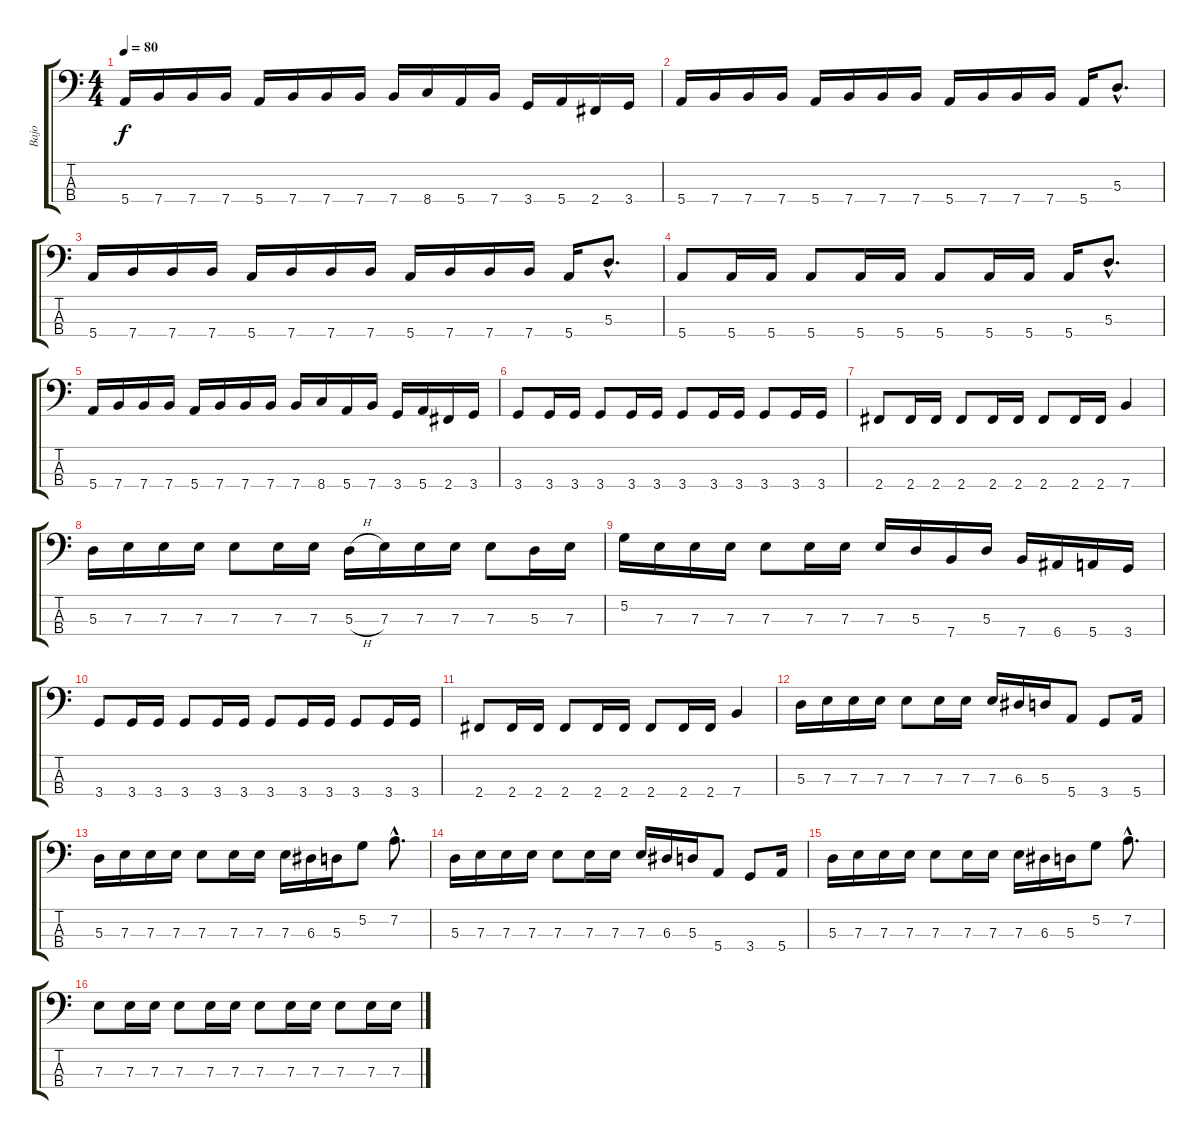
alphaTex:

\track ("Bajo" "Bajo") {instrument electricbassfinger}
\staff {score tabs}
\tuning (G2 D2 A1 E1) {hide}
\ts (4 4)
\tempo 80
\clef f4
\ks c
5.4.16{dy f} 7.4.16 7.4.16 7.4.16 5.4.16 7.4.16 7.4.16 7.4.16 7.4.16 8.4.16 5.4.16 7.4.16 3.4.16 5.4.16 2.4.16 3.4.16 |
5.4.16 7.4.16 7.4.16 7.4.16 5.4.16 7.4.16 7.4.16 7.4.16 5.4.16 7.4.16 7.4.16 7.4.16 5.4.16 5.3{hac}.8{d} |
5.4.16 7.4.16 7.4.16 7.4.16 5.4.16 7.4.16 7.4.16 7.4.16 5.4.16 7.4.16 7.4.16 7.4.16 5.4.16 5.3{hac}.8{d} |
5.4.8 5.4.16 5.4.16 5.4.8 5.4.16 5.4.16 5.4.8 5.4.16 5.4.16 5.4.16 5.3{hac}.8{d} |
5.4.16 7.4.16 7.4.16 7.4.16 5.4.16 7.4.16 7.4.16 7.4.16 7.4.16 8.4.16 5.4.16 7.4.16 3.4.16 5.4.16 2.4.16 3.4.16 |
3.4.8 3.4.16 3.4.16 3.4.8 3.4.16 3.4.16 3.4.8 3.4.16 3.4.16 3.4.8 3.4.16 3.4.16 |
2.4.8 2.4.16 2.4.16 2.4.8 2.4.16 2.4.16 2.4.8 2.4.16 2.4.16 7.4.4 |
5.3.16 7.3.16 7.3.16 7.3.16 7.3.8 7.3.16 7.3.16 5.3{h}.16 7.3.16 7.3.16 7.3.16 7.3.8 5.3.16 7.3.16 |
5.2.16 7.3.16 7.3.16 7.3.16 7.3.8 7.3.16 7.3.16 7.3.16 5.3.16 7.4.16 5.3.16 7.4.16 6.4.16 5.4.16 3.4.16 |
3.4.8 3.4.16 3.4.16 3.4.8 3.4.16 3.4.16 3.4.8 3.4.16 3.4.16 3.4.8 3.4.16 3.4.16 |
2.4.8 2.4.16 2.4.16 2.4.8 2.4.16 2.4.16 2.4.8 2.4.16 2.4.16 7.4.4 |
5.3.16 7.3.16 7.3.16 7.3.16 7.3.8 7.3.16 7.3.16 7.3.16 6.3.16 5.3.16 5.4.8 3.4.8 5.4.16 |
5.3.16 7.3.16 7.3.16 7.3.16 7.3.8 7.3.16 7.3.16 7.3.16 6.3.16 5.3.16 5.2.8 7.2{hac}.8{d} |
5.3.16 7.3.16 7.3.16 7.3.16 7.3.8 7.3.16 7.3.16 7.3.16 6.3.16 5.3.16 5.4.8 3.4.8 5.4.16 |
5.3.16 7.3.16 7.3.16 7.3.16 7.3.8 7.3.16 7.3.16 7.3.16 6.3.16 5.3.16 5.2.8 7.2{hac}.8{d} |
7.3.8 7.3.16 7.3.16 7.3.8 7.3.16 7.3.16 7.3.8 7.3.16 7.3.16 7.3.8 7.3.16 7.3.16
